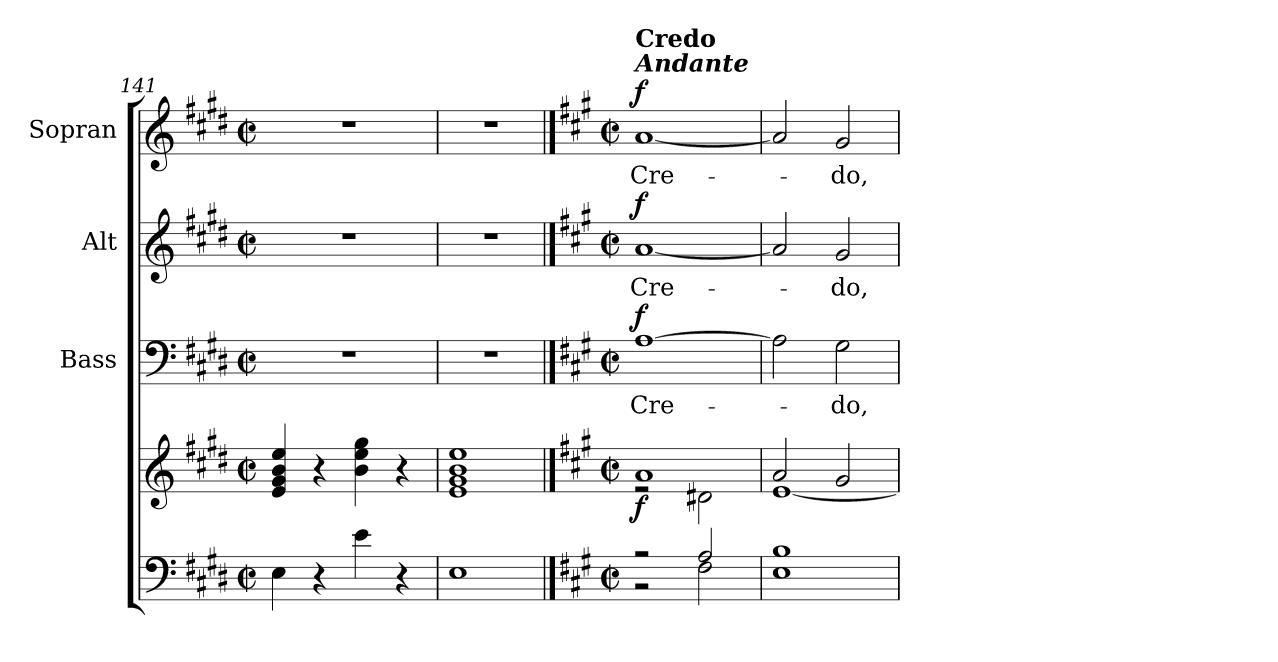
**kern	**kern	**dynam	**kern	**text	**dynam	**kern	**text	**dynam	**kern	**text	**dynam
*part4	*part4	*part4	*part3	*part3	*part3	*part2	*part2	*part2	*part1	*part1	*part1
*staff5	*staff4	*staff4/5	*staff3	*staff3	*staff3	*staff2	*staff2	*staff2	*staff1	*staff1	*staff1
*	*	*	*I"Bass	*	*	*I"Alt	*	*	*I"Sopran	*	*
*	*	*	*I'B.	*	*	*I'A.	*	*	*I'S.	*	*
*clefF4	*clefG2	*	*clefF4	*	*	*clefG2	*	*	*clefG2	*	*
*k[f#c#g#d#]	*k[f#c#g#d#]	*	*k[f#c#g#d#]	*	*	*k[f#c#g#d#]	*	*	*k[f#c#g#d#]	*	*
*E:	*E:	*	*E:	*	*	*E:	*	*	*E:	*	*
*M2/2	*M2/2	*	*M2/2	*	*	*M2/2	*	*	*M2/2	*	*
*met(c|)	*met(c|)	*	*met(c|)	*	*	*met(c|)	*	*	*met(c|)	*	*
=141	=141	=141	=141	=141	=141	=141	=141	=141	=141	=141	=141
4E\	4e/ 4g#/ 4b/ 4ee/	.	1r	.	.	1r	.	.	1r	.	.
4r	4r	.	.	.	.	.	.	.	.	.	.
4e\	4b\ 4ee\ 4gg#\	.	.	.	.	.	.	.	.	.	.
4r	4r	.	.	.	.	.	.	.	.	.	.
=142	=142	=142	=142	=142	=142	=142	=142	=142	=142	=142	=142
1E	1e 1g# 1b 1ee	.	1r	.	.	1r	.	.	1r	.	.
!!LO:LB:g=z
==143	==143	==143	==143	==143	==143	==143	==143	==143	==143	==143	==143
*k[f#c#g#]	*k[f#c#g#]	*	*k[f#c#g#]	*	*	*k[f#c#g#]	*	*	*k[f#c#g#]	*	*
*A:	*A:	*	*A:	*	*	*A:	*	*	*A:	*	*
*M2/2	*M2/2	*	*M2/2	*	*	*M2/2	*	*	*M2/2	*	*
*met(c|)	*met(c|)	*	*met(c|)	*	*	*met(c|)	*	*	*met(c|)	*	*
*^	*^	*	*	*	*	*	*	*	*	*	*
!	!	!	!	!	!	!	!	!	!	!	!LO:TX:a:Bi:t=Andante	!	!
!	!	!	!	!	!	!	!	!	!	!	!LO:TX:a:B:t=Credo	!	!
!	!	!	!	!LO:DY:b	!	!LO:LY:b	!LO:DY:a	!	!LO:LY:b	!LO:DY:a	!	!LO:LY:b	!LO:DY:a
2r	2r	1a	2re	f	[1A	Cre-	f	[1a	Cre-	f	[1a	Cre-	f
2A/	2F#\	.	2d#X\	.	.	.	.	.	.	.	.	.	.
=144	=144	=144	=144	=144	=144	=144	=144	=144	=144	=144	=144	=144	=144
1B	1E	2a/	[<1e	.	2A\]	.	.	2a/]	.	.	2a/]	.	.
!	!	!	!	!	!	!LO:LY:b	!	!	!LO:LY:b	!	!	!LO:LY:b	!
.	.	2g#/	.	.	2G#\	-do,	.	2g#/	-do,	.	2g#/	-do,	.
*v	*v	*	*	*	*	*	*	*	*	*	*	*	*
*	*v	*v	*	*	*	*	*	*	*	*	*	*
=	=	=	=	=	=	=	=	=	=	=	=
*-	*-	*-	*-	*-	*-	*-	*-	*-	*-	*-	*-
